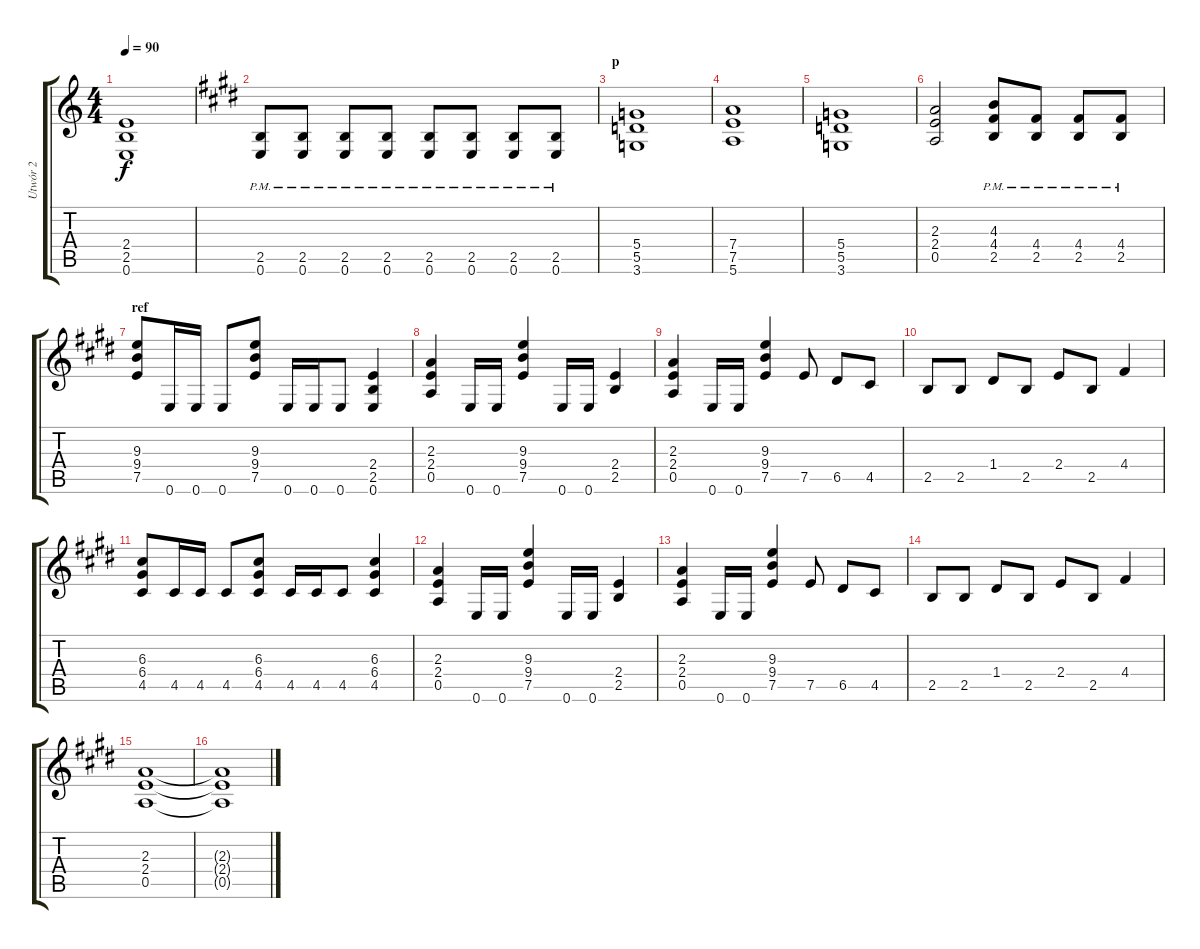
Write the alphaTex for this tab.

\track ("Utwór 2" "Utwór 2") {instrument distortionguitar}
\staff {score tabs}
\tuning (E4 B3 G3 D3 A2 E2) {hide}
\ts (4 4)
\tempo 90
\clef g2
\ks c
(2.4 2.5 0.6).1{dy f} |
\ks e
(2.5{pm} 0.6).8 (2.5{pm} 0.6).8 (2.5{pm} 0.6).8 (2.5{pm} 0.6).8 (2.5{pm} 0.6).8 (2.5{pm} 0.6).8 (2.5{pm} 0.6).8 (2.5{pm} 0.6).8 |
\section ("" "p")
(5.4 5.5 3.6).1 |
(7.4 7.5 5.6).1 |
(5.4 5.5 3.6).1 |
(2.3 2.4 0.5).2 (4.3{pm} 4.4 2.5).8 (4.4{pm} 2.5).8 (4.4{pm} 2.5).8 (4.4{pm} 2.5).8 |
\section ("" "ref")
(9.3 9.4 7.5).8 0.6.16 0.6.16 0.6.8 (9.3 9.4 7.5).8 0.6.16 0.6.16 0.6.8 (2.4 2.5 0.6).4 |
(2.3 2.4 0.5).4 0.6.16 0.6.16 (9.3 9.4 7.5).4 0.6.16 0.6.16 (2.4 2.5).4 |
(2.3 2.4 0.5).4 0.6.16 0.6.16 (9.3 9.4 7.5).4 7.5.8 6.5.8 4.5.8 |
2.5.8 2.5.8 1.4.8 2.5.8 2.4.8 2.5.8 4.4.4 |
(6.3 6.4 4.5).8 4.5.16 4.5.16 4.5.8 (6.3 6.4 4.5).8 4.5.16 4.5.16 4.5.8 (6.3 6.4 4.5).4 |
(2.3 2.4 0.5).4 0.6.16 0.6.16 (9.3 9.4 7.5).4 0.6.16 0.6.16 (2.4 2.5).4 |
(2.3 2.4 0.5).4 0.6.16 0.6.16 (9.3 9.4 7.5).4 7.5.8 6.5.8 4.5.8 |
2.5.8 2.5.8 1.4.8 2.5.8 2.4.8 2.5.8 4.4.4 |
(2.3 2.4 0.5).1{volume 0} |
(2.3{t} 2.4{t} 0.5{t}).1
